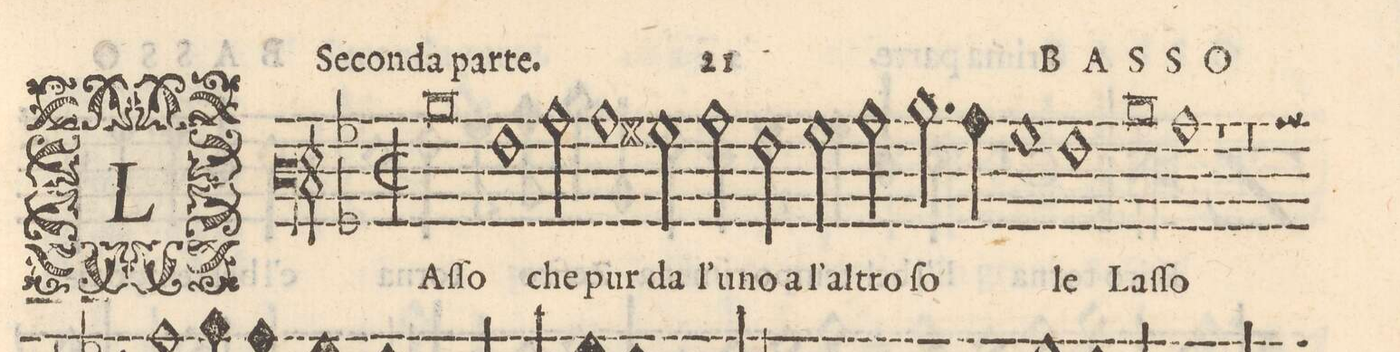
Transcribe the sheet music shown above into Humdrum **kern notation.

**kern	**text
*I"BASSO	*
*clefF3	*
*k[b-]	*
*met(C|)	*
*M4/2	*
0d	LAſ-
=2-	=2-
1A	-ſo
2c\	che
1c\	pur
=3-	=3-
2Bn\	da
2c\	l'u-
2A\	-no a
=4-	=4-
2B-y\	l'al-
2c\	-tro
2.d\	ſo-
4c\	.
=5-	=5-
1B-	.
1A	-le
=6-	=6-
0d	Laſ-
=7-	=7-
1c	-ſo
1r	.
=8-	=8-
*-	*-
